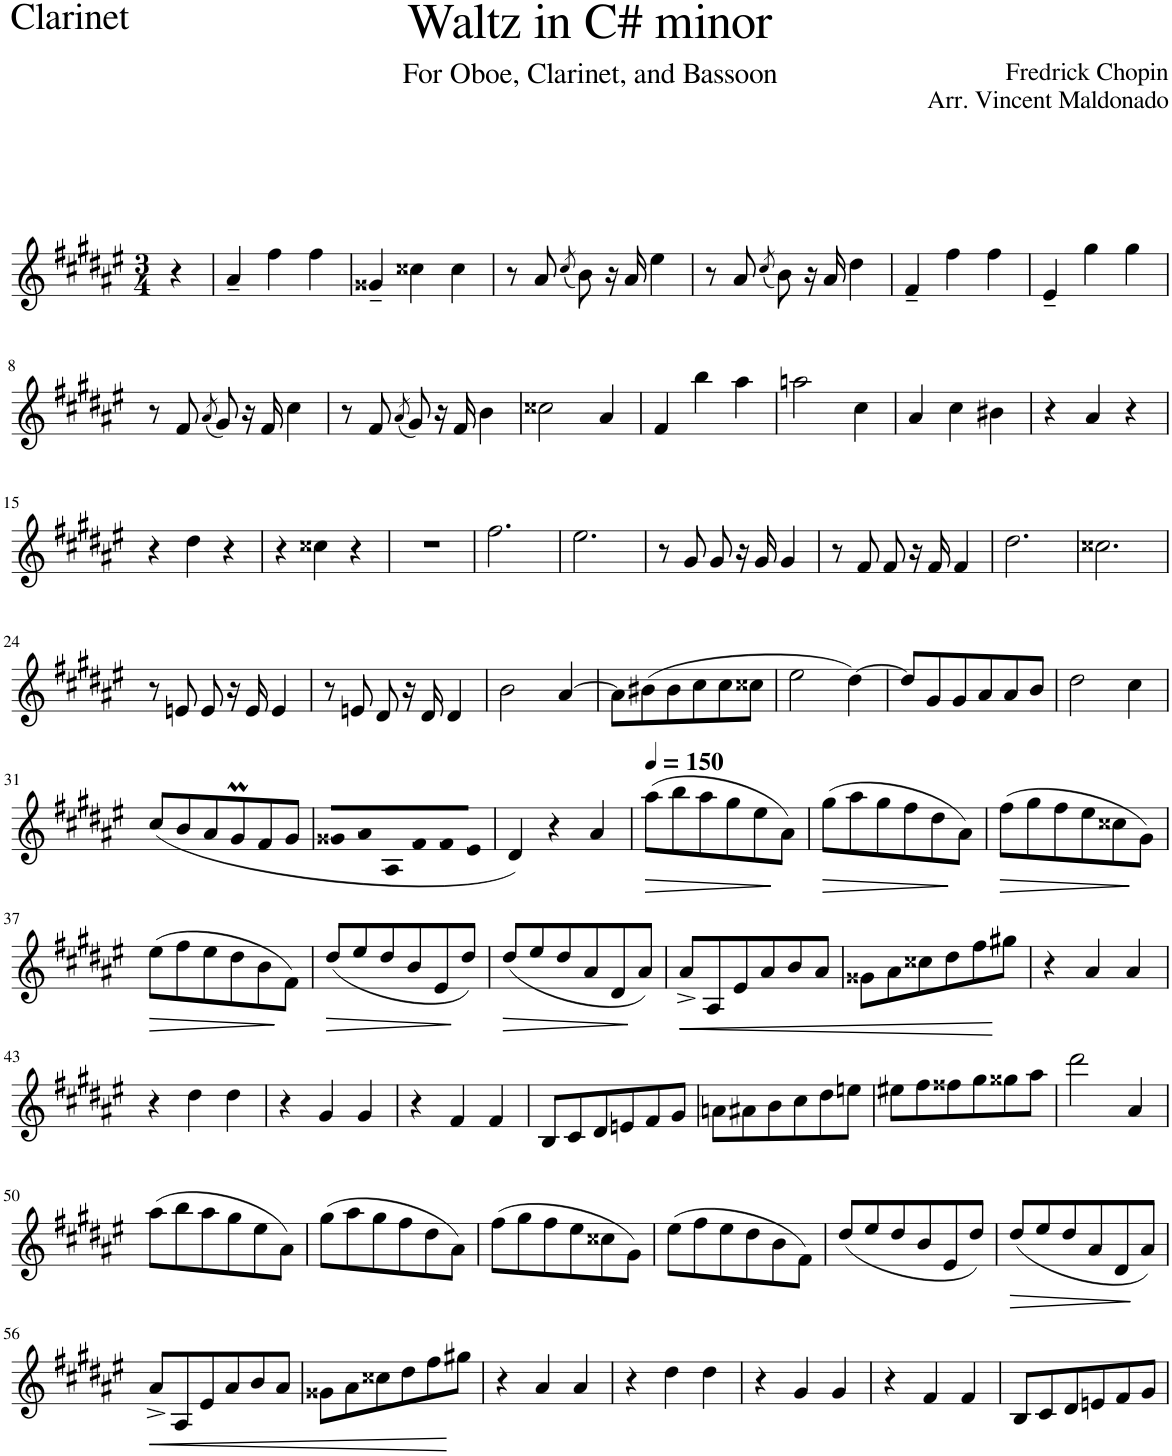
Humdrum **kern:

**kern	**dynam
*part1	*part1
*staff1	*staff1
*I"Bb Clarinet	*
*I'Bb Cl.	*
*clefG2	*
*Trd1c2	*
*k[f#c#g#d#a#e#]	*
*M3/4	*
=1	=1
4r	.
=2	=2
4a#~/	.
4ff#\	.
4ff#\	.
=3	=3
4g##X~/	.
4cc##X\	.
4cc##\	.
=4	=4
8r	.
8a#/	.
(8qcc#/	.
8b\)	.
16r	.
16a#/	.
4ee#\	.
=5	=5
8r	.
8a#/	.
(8qcc#/	.
8b\)	.
16r	.
16a#/	.
4dd#\	.
=6	=6
4f#~/	.
4ff#\	.
4ff#\	.
=7	=7
4e#~/	.
4gg#\	.
4gg#\	.
!!LO:LB:g=z
=8	=8
8r	.
8f#/	.
(8qa#/	.
8g#/)	.
16r	.
16f#/	.
4cc#\	.
=9	=9
8r	.
8f#/	.
(8qa#/	.
8g#/)	.
16r	.
16f#/	.
4b\	.
=10	=10
2cc##X\	.
4a#/	.
=11	=11
4f#/	.
4bb\	.
4aa#\	.
=12	=12
2aan\	.
4cc#\	.
=13	=13
4a#/	.
4cc#\	.
4b#X\	.
=14	=14
4r	.
4a#/	.
4r	.
!!LO:LB:g=z
=15	=15
4r	.
4dd#\	.
4r	.
=16	=16
4r	.
4cc##X\	.
4r	.
=17	=17
2.r	.
=18	=18
2.ff#\	.
=19	=19
2.ee#\	.
=20	=20
8r	.
8g#/	.
8g#/	.
16r	.
16g#/	.
4g#/	.
=21	=21
8r	.
8f#/	.
8f#/	.
16r	.
16f#/	.
4f#/	.
=22	=22
2.dd#\	.
=23	=23
2.cc##X\	.
!!LO:LB:g=z
=24	=24
8r	.
8en/	.
8e/	.
16r	.
16e/	.
4e/	.
=25	=25
8r	.
8en/	.
8d#/	.
16r	.
16d#/	.
4d#/	.
=26	=26
2b\	.
[4a#/	.
=27	=27
8a#\L]	.
(8b#X\	.
8b#\	.
8cc#\	.
8cc#\	.
8cc##X\J	.
=28	=28
2ee#\	.
[4dd#\)	.
=29	=29
8dd#/L]	.
8g#/	.
8g#/	.
8a#/	.
8a#/	.
8b/J	.
=30	=30
2dd#\	.
4cc#\	.
!!LO:LB:g=z
=31	=31
(8cc#/L	.
8b/	.
8a#/	.
8g#M/	.
8f#/	.
8g#/J	.
=32	=32
8g##X/L	.
8a#/	.
8A#/	.
8f#/	.
8f#/	.
8e#/J	.
=33	=33
4d#/)	.
4r	.
4a#/	.
=34	=34
*MM150	*
!	!LO:HP:b
(8aa#\L	>
8bb\	.
8aa#\	.
8gg#\	.
8ee#\	.
8a#\J)	]
=35	=35
!	!LO:HP:b
(8gg#\L	>
8aa#\	.
8gg#\	.
8ff#\	.
8dd#\	.
8a#\J)	]
=36	=36
!	!LO:HP:b
(8ff#\L	>
8gg#\	.
8ff#\	.
8ee#\	.
8cc##X\	.
8g#\J)	]
!!LO:LB:g=z
=37	=37
!	!LO:HP:b
(8ee#\L	>
8ff#\	.
8ee#\	.
8dd#\	.
8b\	.
8f#\J)	]
=38	=38
!	!LO:HP:b
(8dd#/L	>
8ee#/	.
8dd#/	.
8b/	.
8e#/	.
8dd#/J)	]
=39	=39
!	!LO:HP:b
(8dd#/L	>
8ee#/	.
8dd#/	.
8a#/	.
8d#/	.
8a#/J)	]
=40	=40
!	!LO:HP:b
8a#^/L	<
8A#/	.
8e#/	.
8a#/	.
8b/	.
8a#/J	.
=41	=41
8g##X\L	.
8a#\	.
8cc##X\	.
8dd#\	.
8ff#\	.
8gg#X\J	[
=42	=42
4r	.
4a#/	.
4a#/	.
!!LO:LB:g=z
=43	=43
4r	.
4dd#\	.
4dd#\	.
=44	=44
4r	.
4g#/	.
4g#/	.
=45	=45
4r	.
4f#/	.
4f#/	.
=46	=46
8B/L	.
8c#/	.
8d#/	.
8en/	.
8f#/	.
8g#/J	.
=47	=47
8an\L	.
8a#X\	.
8b\	.
8cc#\	.
8dd#\	.
8een\J	.
=48	=48
8ee#X\L	.
8ff#\	.
8ff##X\	.
8gg#\	.
8gg##X\	.
8aa#\J	.
=49	=49
2ddd#\	.
4a#/	.
!!LO:LB:g=z
=50	=50
(8aa#\L	.
8bb\	.
8aa#\	.
8gg#\	.
8ee#\	.
8a#\J)	.
=51	=51
(8gg#\L	.
8aa#\	.
8gg#\	.
8ff#\	.
8dd#\	.
8a#\J)	.
=52	=52
(8ff#\L	.
8gg#\	.
8ff#\	.
8ee#\	.
8cc##X\	.
8g#\J)	.
=53	=53
(8ee#\L	.
8ff#\	.
8ee#\	.
8dd#\	.
8b\	.
8f#\J)	.
=54	=54
(8dd#/L	.
8ee#/	.
8dd#/	.
8b/	.
8e#/	.
8dd#/J)	.
=55	=55
!	!LO:HP:b
(8dd#/L	>
8ee#/	.
8dd#/	.
8a#/	.
8d#/	.
8a#/J)	]
!!LO:LB:g=z
=56	=56
!	!LO:HP:b
8a#^/L	<
8A#/	.
8e#/	.
8a#/	.
8b/	.
8a#/J	.
=57	=57
8g##X\L	.
8a#\	.
8cc##X\	.
8dd#\	.
8ff#\	.
8gg#X\J	[
=58	=58
4r	.
4a#/	.
4a#/	.
=59	=59
4r	.
4dd#\	.
4dd#\	.
=60	=60
4r	.
4g#/	.
4g#/	.
=61	=61
4r	.
4f#/	.
4f#/	.
=62	=62
8B/L	.
8c#/	.
8d#/	.
8en/	.
8f#/	.
8g#/J	.
=	=
*-	*-
